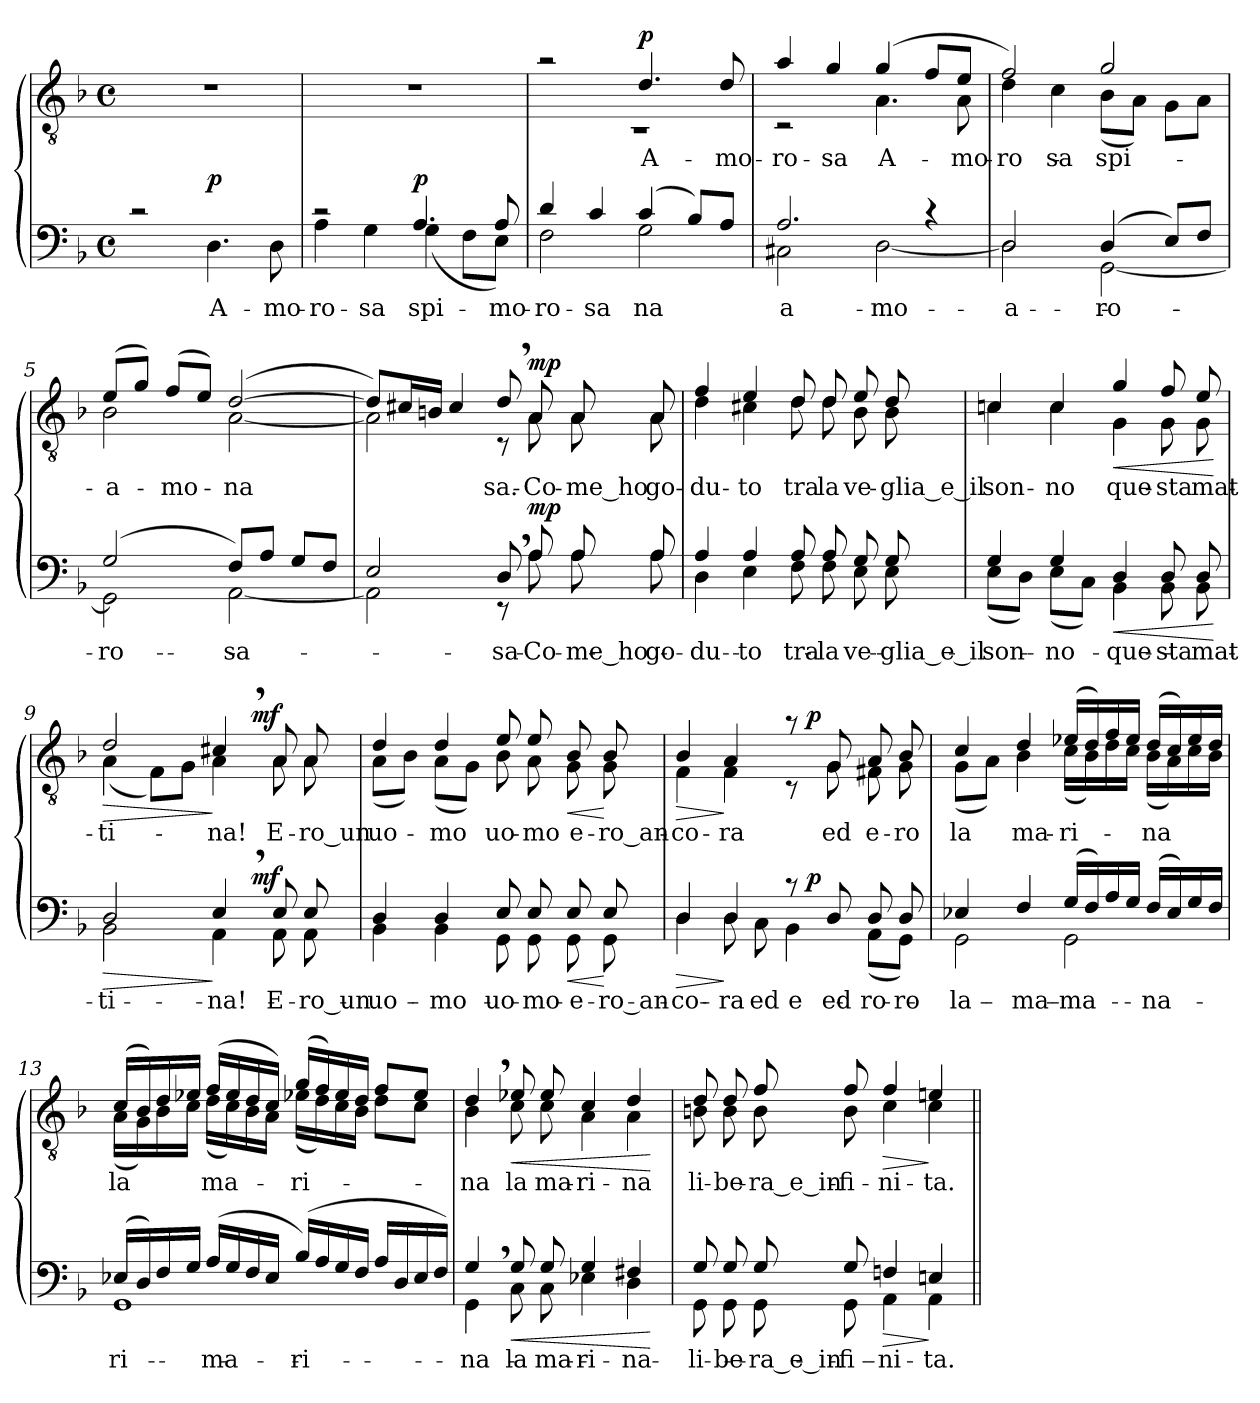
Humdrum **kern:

**kern	**text	**dynam	**kern	**text	**dynam
*part2	*part2	*part2	*part1	*part1	*part1
*staff2	*staff2	*staff2	*staff1	*staff1	*staff1
*clefF4	*	*	*clefGv2	*	*
*k[b-]	*	*	*k[b-]	*	*
*d:	*	*	*d:	*	*
*M4/4	*	*	*M4/4	*	*
*met(c)	*	*	*met(c)	*	*
=	=	=	=	=	=
*^	*	*	*	*	*
2rc	2ryy	.	.	1r	.	.
!	!	!	!LO:DY:b	!	!	!
2ryy	4.D\	A-	p	.	.	.
.	8D\	-mo-	.	.	.	.
=1	=1	=1	=1	=1	=1	=1
2rc	4A\	-ro-	.	1r	.	.
.	4G\	-sa	.	.	.	.
!	!	!	!LO:DY:a	!	!	!
4.A/	(4G\	spi-	p	.	.	.
.	8F\L	.	.	.	.	.
8A/	8E\J)	-mo-	.	.	.	.
=2	=2	=2	=2	=2	=2	=2
*	*	*	*	*^	*	*
4d/	2F\	-ro-	.	2ra	1rC	.	.
4c/	.	-sa	.	.	.	.	.
!	!	!	!	!	!	!	!LO:DY:a
(4c/	2G\	-na	.	4.d/	.	A-	p
8B-/L)	.	.	.	.	.	.	.
8A/J	.	.	.	8d/	.	-mo-	.
=3	=3	=3	=3	=3	=3	=3	=3
2.A/	2C#X\	a-	.	4a/	2rC	-ro-	.
.	.	.	.	4g/	.	-sa	.
.	[<2D\	-mo-	.	(4g/	4.A\	-A-	.
4rc	.	.	.	8f/L	.	.	.
.	.	.	.	8e/J	8A\	-mo-	.
!!LO:LB:g=z	!!
=4	=4	=4	=4	=4	=4	=4	=4
2D/	2D\]	-a-	.	2f/)	4d\	ro-	.
.	.	.	.	.	4c\	-sa	.
(4D/	[<2GG\	-ro-	.	2g/	(8B-\L	spi-	.
.	.	.	.	.	8A\J)	.	.
8E/L)	.	.	.	.	8G\L	.	.
8F/J	.	.	.	.	8A\J	.	.
=5	=5	=5	=5	=5	=5	=5	=5
(2G/	2GG\]	-ro-	.	(8e/L	2B-\	-a-	.
.	.	.	.	8g/J)	.	.	.
.	.	.	.	(8f/L	.	-mo-	.
.	.	.	.	8e/J)	.	.	.
8F/L)	[<2AA\	-sa	.	([>2d/	[<2A\	-na	.
8A/J	.	.	.	.	.	.	.
8G/L	.	.	.	.	.	.	.
8F/J	.	.	.	.	.	.	.
=6	=6	=6	=6	=6	=6	=6	=6
2E/	2AA\]	.	.	8d/L])	2A\]	.	.
.	.	.	.	16c#X/L	.	.	.
.	.	.	.	16Bn/JJ	.	.	.
.	.	.	.	4c#/	.	.	.
8D,>/	8rEE	sa	.	8d,>/	8rC	sa.-	.
!	!	!	!LO:DY:a	!	!	!	!LO:DY:a
8A/	8A\	Co-	mp	8A/	8A\	-Co-	mp
8A/	8A\	-me_ho	.	8A/	8A\	-me_ho	.
8A/	8A\	go-	.	8A/	8A\	go-	.
=7	=7	=7	=7	=7	=7	=7	=7
4A/	4D\	-du-	.	4f/	4d\	-du-	.
4A/	4E\	-to	.	4e/	4c#X\	-to	.
8A/	8F\	tra	.	8d/	8d\	tra	.
8A/	8F\	la	.	8d/	8d\	la	.
8G/	8E\	ve-	.	8e/	8B-\	ve-	.
8G/	8E\	-glia_e_il	.	8d/	8B-\	-glia_e_il	.
!!LO:LB:g=z	!!
=8	=8	=8	=8	=8	=8	=8	=8
4G/	(8E\L	son-	.	4cn/	4c\	son-	.
.	8D\J)	.	.	.	.	.	.
4G/	(8E\L	-no	.	4c/	4c\	-no	.
.	8C\J)	.	.	.	.	.	.
!	!	!	!LO:HP:b	!	!	!	!LO:HP:b
4D/	4BB-\	que-	<	4g/	4G\	que-	<
8D/	8BB-\	-sta	.	8f/	8G\	-sta	.
8D/	8BB-\	mat-	.	8e/	8G\	mat-	.
*v	*v	*	*	*	*	*	*
*	*	*	*v	*v	*	*
.	.	[	.	.	[
=9	=9	=9	=9	=9	=9
!	!	!LO:HP:b	!	!	!LO:HP:b
*^	*	*	*^	*	*
*	*^	*	*	*	*^	*	*
2D/	2BB-\	2ryy	-ti-	>	2d/	(4A\	2ryy	-ti-	>
.	.	.	.	.	.	8F\L)	.	.	.
.	.	.	.	.	.	8G\J	.	.	.
4E,>/	4AA\	8.ryy	-na!	]	4c#X,>/	4A\	8.ryy	-na!	]
!	!	!	!	!LO:DY:a	!	!	!	!	!LO:DY:a
.	.	4ryy	.	mf	.	.	4ryy	.	mf
8E/	8AA\	.	E-	.	8A/	8A\	.	E-	.
8E/	8AA\	.	-ro_un	.	8A/	8A\	.	-ro_un	.
.	.	16ryy	.	.	.	.	16ryy	.	.
*	*v	*v	*	*	*	*	*	*	*
*	*	*	*	*	*v	*v	*	*
=10	=10	=10	=10	=10	=10	=10	=10
4D/	4BB-\	uo-	.	4d/	(8A\L	uo-	.
.	.	.	.	.	8B-\J)	.	.
4D/	4BB-\	-mo	.	4d/	(8A\L	-mo	.
.	.	.	.	.	8G\J)	.	.
8E/	8GG\	uo-	.	8e/	8B-\	uo-	.
8E/	8GG\	-mo	.	8e/	8A\	-mo	.
!	!	!	!LO:HP:b	!	!	!	!LO:HP:b
8E/	8GG\	e-	<	8B-/	8G\	e-	<
8E/	8GG\	-ro_an-	[	8B-/	8G\	-ro_an-	[
=11	=11	=11	=11	=11	=11	=11	=11
!	!	!	!LO:HP:b	!	!	!	!LO:HP:b
*	*^	*	*	*	*^	*	*
4D/	4D\	2ryy	co-	>	4B-/	4F\	2ryy	co-	>
4D/	8D\	.	-ra	]	4A/	4F\	.	-ra	]
.	8C\	.	ed	.	.	.	.	.	.
8rc	4BB-\	16ryy	e-	.	8ra	8rC	16ryy	.	.
!	!	!	!	!LO:DY:a	!	!	!	!	!LO:DY:a
.	.	4..ryy	.	p	.	.	4..ryy	.	p
8D/	.	.	-ed	.	8G/	8G\	.	ed	.
8D/	(8AA\L	.	-ro-	.	8A/	8F#X\	.	e-	.
8D/	8GG\J)	.	-ro	.	8B-/	8G\	.	-ro	.
*	*v	*v	*	*	*	*	*	*	*
*	*	*	*	*	*v	*v	*	*
!!LO:LB:g=z
=12	=12	=12	=12	=12	=12	=12	=12
4E-X/	2GG\	la-	.	4c/	(8G\L	la	.
.	.	.	.	.	8A\J)	.	.
4F/	.	ma-	.	4d/	4B-\	ma-	.
(16G/LL	2GG\	-ma-	.	(16e-X/LL	(16c\LL	-ri-	.
16F/)	.	.	.	16d/)	16B-\)	.	.
16A/	.	.	.	16f/	16d\	.	.
16G/JJ	.	.	.	16e-/JJ	16c\JJ	.	.
(16F/LL	.	-na	.	(16d/LL	(16B-\LL	-na	.
16E-/)	.	.	.	16c/)	16A\)	.	.
16G/	.	.	.	16e-/	16c\	.	.
16F/JJ	.	.	.	16d/JJ	16B-\JJ	.	.
=13	=13	=13	=13	=13	=13	=13	=13
(16E-X/LL	1GG	-ri-	.	(16c/LL	(16A\LL	-la	.
16D/)	.	.	.	16B-/)	16G\)	.	.
16F/	.	.	.	16d/	16B-\	.	.
16G/JJ	.	.	.	16e-X/JJ	16c\JJ	.	.
(16A/LL	.	ma-	.	(16f/LL	(16d\LL	ma-	.
16G/	.	.	.	16e-/	16c\)	.	.
16F/	.	.	.	16d/	16B-\	.	.
16E-/JJ	.	.	.	16c/JJ)	16A\JJ	.	.
(16B-/LL)	.	-ri-	.	(16g/LL	(16e-X\LL	-ri-	.
16A/	.	.	.	16f/)	16d\)	.	.
16G/	.	.	.	16e-/	16c\	.	.
16F/JJ	.	.	.	16d/JJ	16B-\JJ	.	.
16A/LL	.	.	.	8f/L	8d\L	.	.
16D/	.	.	.	.	.	.	.
16E-/	.	.	.	8e-/J	8c\J	.	.
16F/JJ)	.	.	.	.	.	.	.
=14	=14	=14	=14	=14	=14	=14	=14
4G,>/	4GG\	na	.	4d,>/	4B-\	na	.
!	!	!	!LO:HP:b	!	!	!	!LO:HP:b
8G/	8C\	la	<	8e-X/	8c\	la	<
8G/	8C\	ma-	.	8e-/	8c\	ma-	.
4G/	4E-X\	-ri-	.	4c/	4A\	-ri-	.
4F#X/	4D\	-na	.	4d/	4A\	-na	.
*v	*v	*	*	*	*	*	*
*	*	*	*v	*v	*	*
.	.	[	.	.	[
=15	=15	=15	=15	=15	=15
*^	*	*	*^	*	*
8G/	8GG\	li-	.	8d/	8Bn\	li-	.
8G/	8GG\	-be-	.	8d/	8B\	-be-	.
8G/	8GG\	-ra_e_in-	.	8f/	8B\	-ra_e_in-	.
8G/	8GG\	-fi-	.	8f/	8B\	-fi-	.
!	!	!	!LO:HP:b	!	!	!	!LO:HP:b
4Fn/	4AA\	-ni-	>	4f/	4c\	-ni-	>
4En/	4AA\	-ta.	]	4en/	4c\	-ta.	]
*v	*v	*	*	*	*	*	*
*	*	*	*v	*v	*	*
=||	=||	=||	=||	=||	=||
*-	*-	*-	*-	*-	*-
